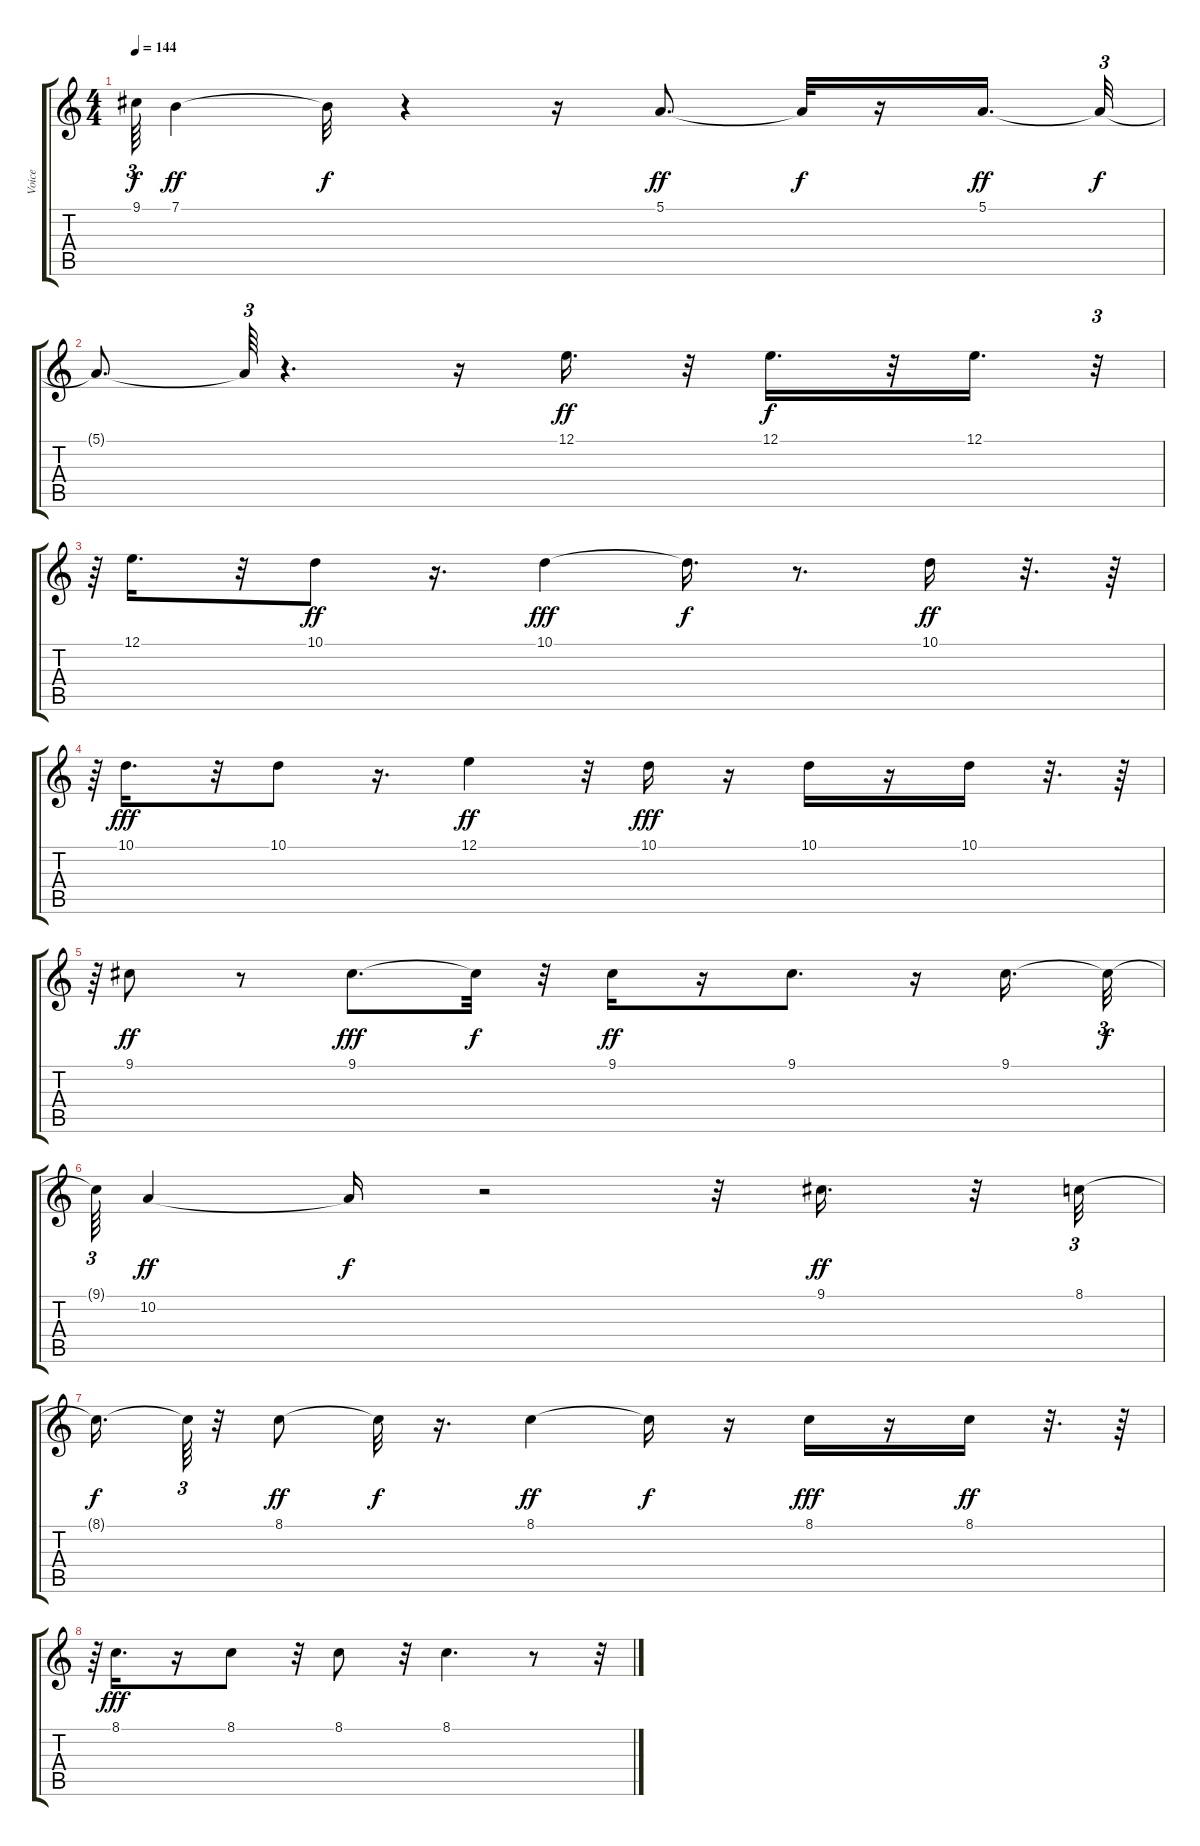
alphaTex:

\track ("Voice" "Voice") {instrument flute}
\staff {score tabs}
\tuning (E4 B3 G3 D3 A2 E2) {hide}
\ts (4 4)
\tempo 144
\clef g2
\ks c
9.1{t}.64{tu (3 2) dy f} 7.1.4{dy ff} 7.1{t}.32{dy f} r.4 r.16 5.1.8{d dy ff} 5.1{t}.32{dy f} r.16 5.1.16{d dy ff} 5.1{t}.32{tu (3 2) dy f} |
5.1{t}.8{d} 5.1{t}.64{tu (3 2)} r.4{d} r.16 12.1.16{d dy ff} r.32 12.1.16{d dy f} r.32 12.1.16{d} r.32{tu (3 2)} |
r.64{tu (3 2)} 12.1.16{d} r.32 10.1.8{dy ff} r.16{d} 10.1.4{dy fff} 10.1{t}.16{d dy f} r.8{d} 10.1.16{dy ff} r.32{d} r.64 |
r.64{tu (3 2)} 10.1.16{d dy fff} r.32 10.1.8 r.16{d} 12.1.4{dy ff} r.32 10.1.16{dy fff} r.16 10.1.16 r.16 10.1.16 r.32{d} r.64 |
r.64{tu (3 2)} 9.1.8{dy ff} r.8 9.1.8{d dy fff} 9.1{t}.32{dy f} r.32 9.1.16{dy ff} r.16 9.1.8{d} r.16 9.1.16{d} 9.1{t}.32{tu (3 2) dy f} |
9.1{t}.64{tu (3 2)} 10.2.4{dy ff} 10.2{t}.16{dy f} r.2 r.32 9.1.16{d dy ff} r.32 8.1.32{tu (3 2)} |
8.1{t}.16{d dy f} 8.1{t}.64{tu (3 2)} r.32 8.1.8{dy ff} 8.1{t}.32{dy f} r.16{d} 8.1.4{dy ff} 8.1{t}.16{dy f} r.16 8.1.16{dy fff} r.16 8.1.16{dy ff} r.32{d} r.64 |
r.64{tu (3 2)} 8.1.16{d dy fff} r.16 8.1.8 r.32 8.1.8 r.32 8.1.4{d} r.8 r.32{tu (3 2)}
